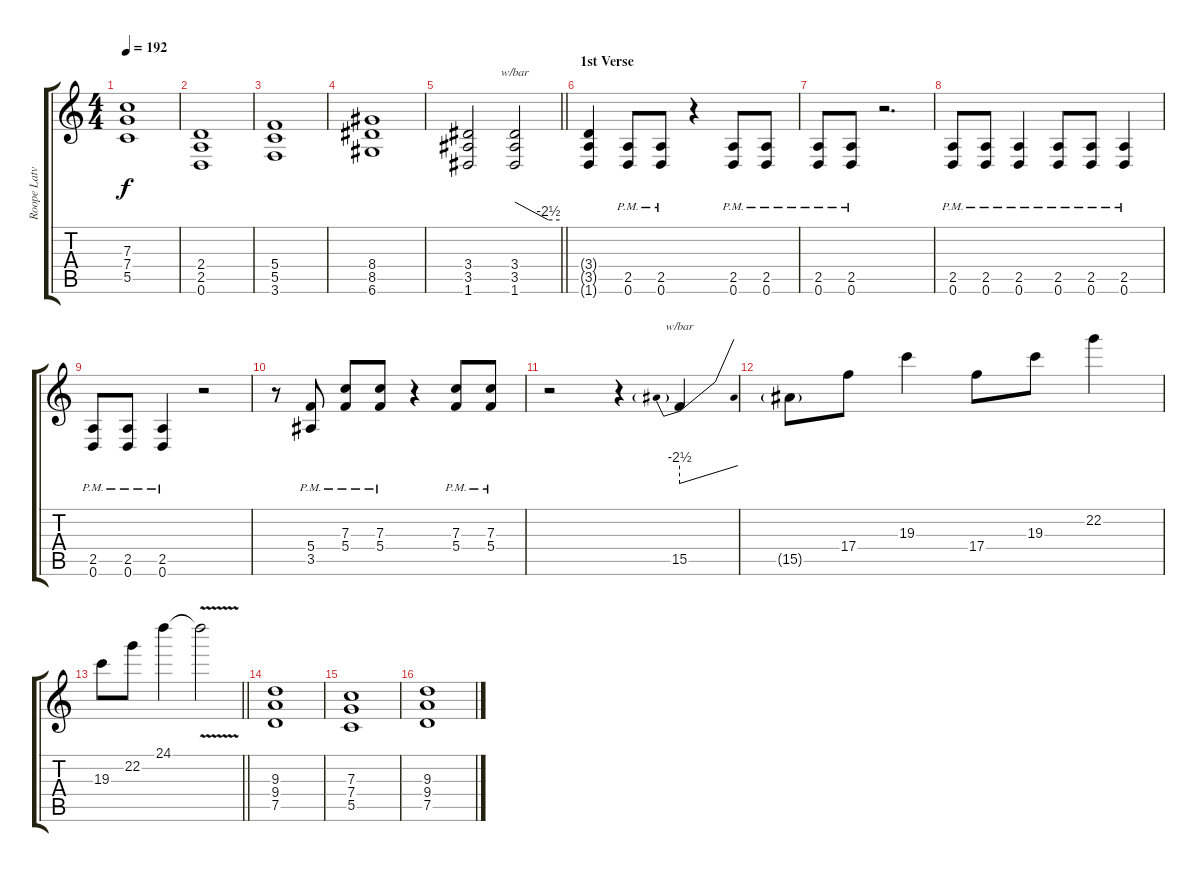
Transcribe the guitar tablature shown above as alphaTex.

\track ("Roope Latvala" "Roope Latv") {instrument distortionguitar}
\staff {score tabs}
\tuning (D4 A3 F3 C3 G2 D2) {hide}
\ts (4 4)
\tempo 192
\clef g2
\ks c
(7.3 7.4 5.5).1{dy f} |
(2.4 2.5 0.6).1 |
(5.4 5.5 3.6).1 |
(8.4 8.5 6.6).1 |
\barLineRight lightlight
(3.4 3.5 1.6).2 (3.4 3.5 1.6).2{tbe (custom default 0 0 45 -10 60 -10)} |
\section ("" "1st Verse")
(3.4{t} 3.5{t} 1.6{t}).4 (2.5{pm} 0.6{pm}).8 (2.5{pm} 0.6{pm}).8 r.4 (2.5{pm} 0.6{pm}).8 (2.5{pm} 0.6{pm}).8 |
(2.5{pm} 0.6{pm}).8 (2.5{pm} 0.6{pm}).8 r.2{d} |
(2.5{pm} 0.6{pm}).8 (2.5{pm} 0.6{pm}).8 (2.5{pm} 0.6{pm}).4 (2.5{pm} 0.6{pm}).8 (2.5{pm} 0.6{pm}).8 (2.5{pm} 0.6{pm}).4 |
(2.5{pm} 0.6{pm}).8 (2.5{pm} 0.6{pm}).8 (2.5{pm} 0.6{pm}).4 r.2 |
r.8 (5.4{pm} 3.5{pm}).8 (7.3{pm} 5.4{pm}).8 (7.3{pm} 5.4{pm}).8 r.4 (7.3{pm} 5.4{pm}).8 (7.3{pm} 5.4{pm}).8 |
r.2 r.4 15.5.4{tbe (predivedive default 0 -10 60 0)} |
15.5{g}.8 17.4.8 19.3.4 17.4.8 19.3.8 22.2.4 |
\barLineRight lightlight
19.3.8 22.2.8 24.1.4 24.1{v t}.2 |
(9.3 9.4 7.5).1 |
(7.3 7.4 5.5).1 |
(9.3 9.4 7.5).1
